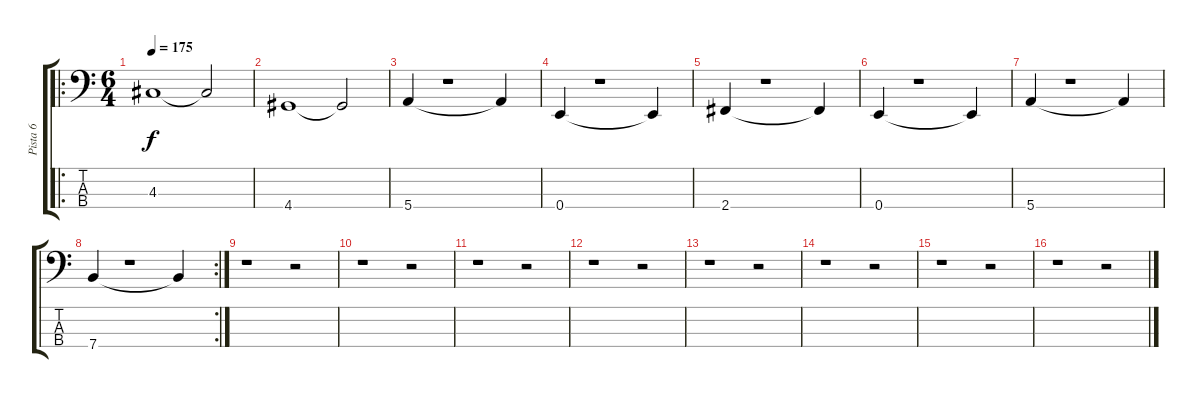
\track ("Pista 6" "Pista 6") {instrument electricbasspick}
\staff {score tabs}
\tuning (G2 D2 A1 E1) {hide}
\ro
\ts (6 4)
\tempo 175
\clef f4
\ks c
4.3.1{dy f} 4.3{t}.2 |
4.4.1 4.4{t}.2 |
5.4.4 r.1 5.4{t}.4 |
0.4.4 r.1 0.4{t}.4 |
2.4.4 r.1 2.4{t}.4 |
0.4.4 r.1 0.4{t}.4 |
5.4.4 r.1 5.4{t}.4 |
\rc 2
7.4.4 r.1 7.4{t}.4 |
r.1 r.2 |
r.1 r.2 |
r.1 r.2 |
r.1 r.2 |
r.1 r.2 |
r.1 r.2 |
r.1 r.2 |
r.1 r.2
